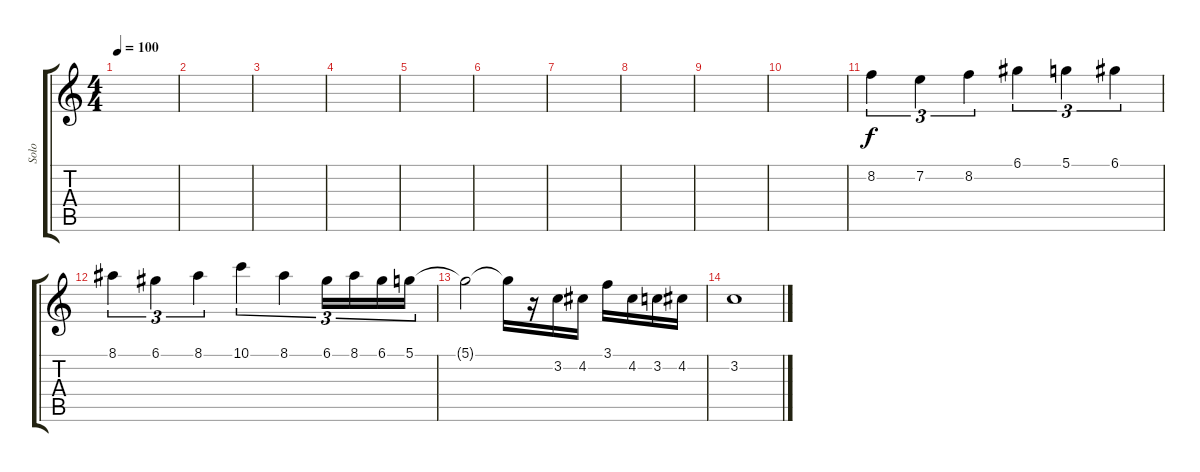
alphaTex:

\track ("Solo" "Solo") {instrument distortionguitar}
\staff {score tabs}
\tuning (D4 A3 F3 C3 G2 C2) {hide}
\ts (4 4)
\tempo 100
\clef g2
\ks c
|
|
|
|
|
|
|
|
|
|
8.2.4{tu (3 2)} 7.2.4{tu (3 2)} 8.2.4{tu (3 2)} 6.1.4{tu (3 2)} 5.1.4{tu (3 2)} 6.1.4{tu (3 2)} |
8.1.4{tu (3 2)} 6.1.4{tu (3 2)} 8.1.4{tu (3 2)} 10.1.4{tu (3 2)} 8.1.4{tu (3 2)} 6.1.16{tu (3 2)} 8.1.16{tu (3 2)} 6.1.16{tu (3 2)} 5.1.16{tu (3 2)} |
5.1{t}.2 5.1{t}.16 r.16 3.2.16 4.2.16 3.1.16 4.2.16 3.2.16 4.2.16 |
3.2.1
